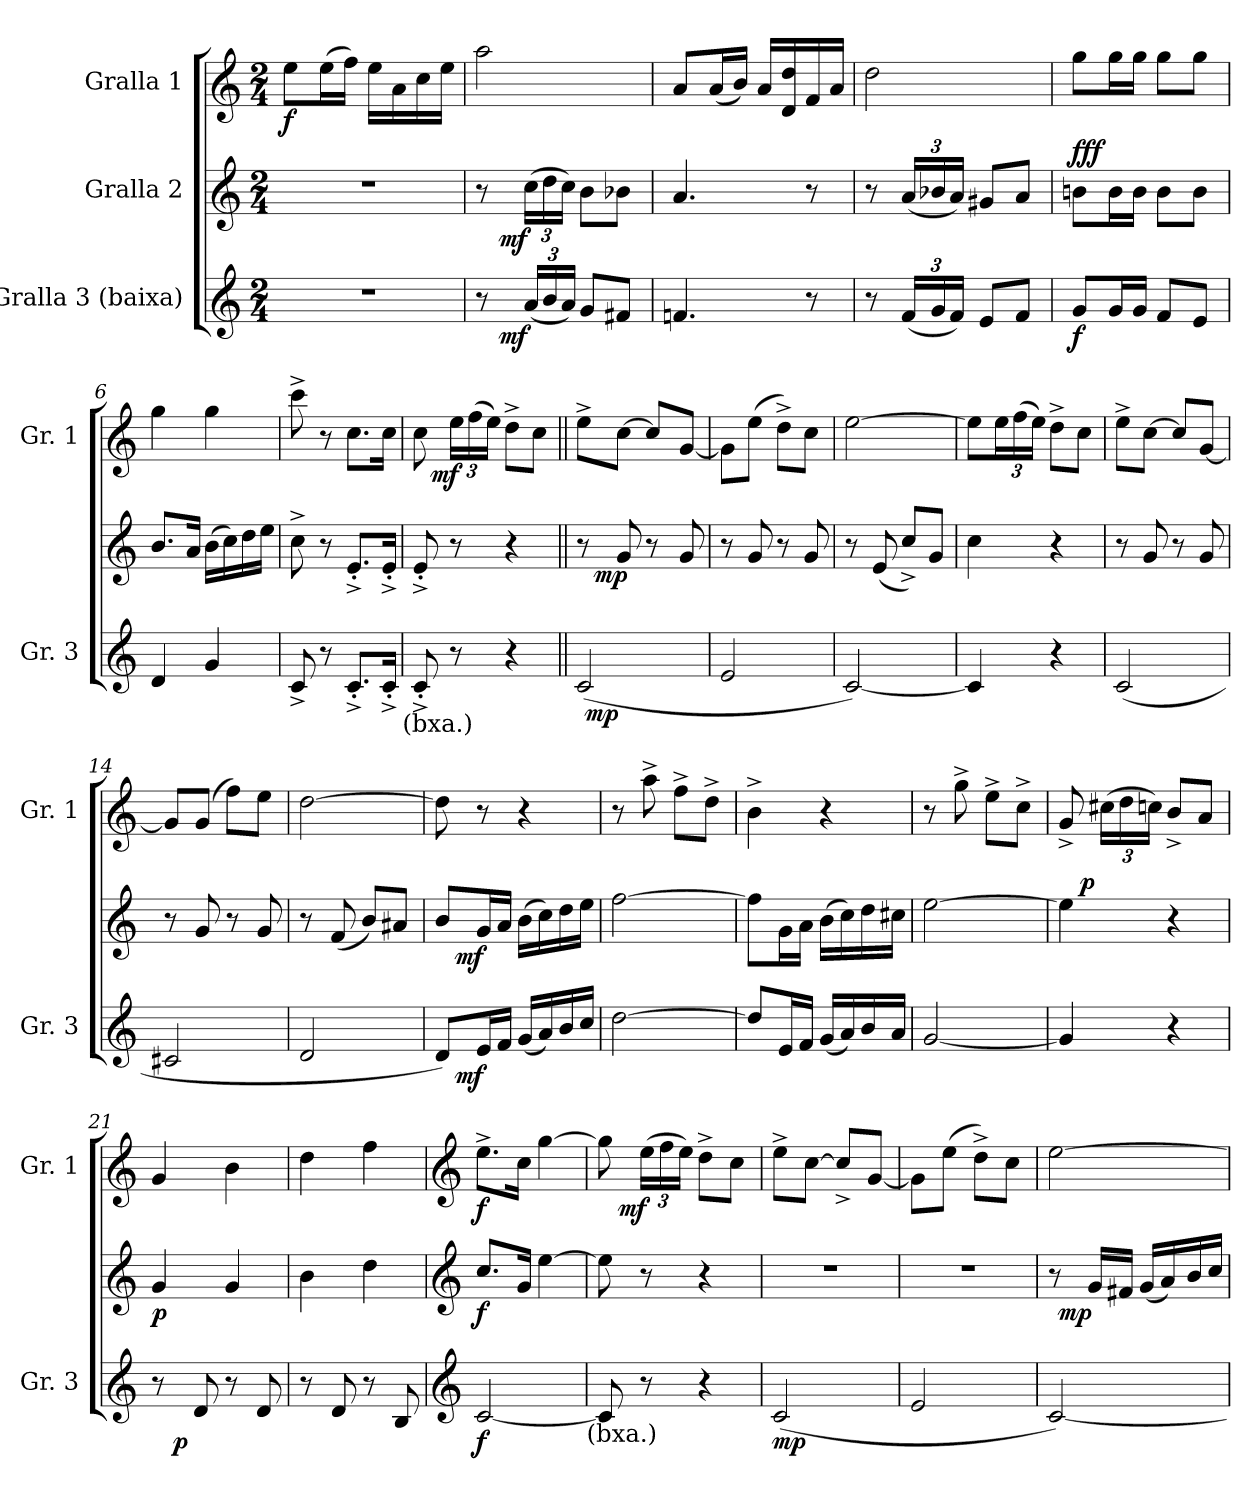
**kern	**dynam	**kern	**dynam	**kern	**dynam
*part3	*part3	*part2	*part2	*part1	*part1
*staff3	*staff3	*staff2	*staff2	*staff1	*staff1
*I"Gralla 3 (baixa)	*	*I"Gralla 2	*	*I"Gralla 1	*
*I'Gr. 3	*	*	*	*I'Gr. 1	*
*clefG2	*	*clefG2	*	*clefG2	*
*k[]	*	*k[]	*	*k[]	*
*M2/4	*	*M2/4	*	*M2/4	*
*MM80	*	*MM80	*	*MM80	*
=1	=1	=1	=1	=1	=1
!	!	!	!	!	!LO:DY:b
2r	.	2r	.	8ee\L	f
.	.	.	.	(>16ee\L	.
.	.	.	.	16ff\JJ)	.
.	.	.	.	16ee\LL	.
.	.	.	.	16a\	.
.	.	.	.	16cc\	.
.	.	.	.	16ee\JJ	.
=2	=2	=2	=2	=2	=2
*^	*	*^	*	*	*
8r	16ryy	.	8r	16ryy	.	2aa\	.
!	!	!LO:DY:b	!	!	!LO:DY:b	!	!
.	4..ryy	mf	.	4..ryy	mf	.	.
*Xbrackettup	*	*	*Xbrackettup	*	*	*	*
(<24a/LL	.	.	(>24cc\LL	.	.	.	.
24b/	.	.	24dd\	.	.	.	.
24a/JJ)	.	.	24cc\JJ)	.	.	.	.
8g/L	.	.	8b\L	.	.	.	.
8f#X/J	.	.	8b-X\J	.	.	.	.
*v	*v	*	*	*	*	*	*
*	*	*v	*v	*	*	*
=3	=3	=3	=3	=3	=3
4.fn/	.	4.a/	.	8a/L	.
.	.	.	.	(<16a/L	.
.	.	.	.	16b/JJ)	.
.	.	.	.	16a/LL	.
.	.	.	.	16d/ 16dd/	.
8r	.	8r	.	16f/	.
.	.	.	.	16a/JJ	.
=4	=4	=4	=4	=4	=4
8r	.	8r	.	2dd\	.
(<24f/LL	.	(<24a/LL	.	.	.
24g/	.	24b-X/	.	.	.
24f/JJ)	.	24a/JJ)	.	.	.
8e/L	.	8g#X/L	.	.	.
8f/J	.	8a/J	.	.	.
=5	=5	=5	=5	=5	=5
!	!LO:DY:b	!	!LO:DY:a	!	!
!	!	!	!LO:DY:n=1:b	!	!
8g/L	f	8bn\L	ff f	8gg\L	.
16g/L	.	16b\L	.	16gg\L	.
16g/JJ	.	16b\JJ	.	16gg\JJ	.
8f/L	.	8b\L	.	8gg\L	.
8e/J	.	8b\J	.	8gg\J	.
=6	=6	=6	=6	=6	=6
4d/	.	8.b/L	.	4gg\	.
.	.	16a/Jk	.	.	.
4g/	.	(>16b\LL	.	4gg\	.
.	.	16cc\)	.	.	.
.	.	16dd\	.	.	.
.	.	16ee\JJ	.	.	.
!!LO:LB:g=z
=7	=7	=7	=7	=7	=7
8c^/	.	8cc^\	.	8ccc^\	.
8r	.	8r	.	8r	.
8.c'^/L	.	8.e'^/L	.	8.cc\L	.
16c'^/Jk	.	16e'^/Jk	.	16cc\Jk	.
!LO:TX:b:t=(bxa.)	!	!	!	!	!
=8	=8	=8	=8	=8	=8
*	*	*	*	*^	*
8c'^/	.	8e'^/	.	8cc\	16ryy	.
!	!	!	!	!	!	!LO:DY:b
.	.	.	.	.	4..ryy	mf
*	*	*	*	*Xbrackettup	*	*
8r	.	8r	.	24ee\LL	.	.
.	.	.	.	(>24ff\	.	.
.	.	.	.	24ee\JJ)	.	.
4r	.	4r	.	8dd^\L	.	.
.	.	.	.	8cc\J	.	.
*	*	*	*	*v	*v	*
=9||	=9||	=9||	=9||	=9||	=9||
*^	*	*^	*	*	*
(<2c/	48ryy	.	8r	24ryy	.	8ee^\L	.
!	!	!LO:DY:b	!	!	!	!	!
.	3ryy	mp	.	.	.	.	.
!	!	!	!	!	!LO:DY:b	!	!
.	.	.	.	3ryy	mp	.	.
.	.	.	8g/	.	.	[8cc\J	.
.	.	.	8r	.	.	8cc/L]	.
.	12..ryy	.	.	.	.	.	.
.	.	.	8g/	12.ryy	.	[8g/J	.
*v	*v	*	*	*	*	*	*
*	*	*v	*v	*	*	*
=10	=10	=10	=10	=10	=10
2e/	.	8r	.	8g\L]	.
.	.	8g/	.	(>8ee\J	.
.	.	8r	.	8dd^\L)	.
.	.	8g/	.	8cc\J	.
=11	=11	=11	=11	=11	=11
[2c/)	.	8r	.	[2ee\	.
.	.	(<8e/	.	.	.
.	.	8cc^/L)	.	.	.
.	.	8g/J	.	.	.
=12	=12	=12	=12	=12	=12
4c/]	.	4cc\	.	8ee\L]	.
.	.	.	.	24ee\L	.
.	.	.	.	(>24ff\	.
.	.	.	.	24ee\JJ)	.
4r	.	4r	.	8dd^\L	.
.	.	.	.	8cc\J	.
=13	=13	=13	=13	=13	=13
(>2c/	.	8r	.	8ee^\L	.
.	.	8g/	.	[8cc\J	.
.	.	8r	.	8cc/L]	.
.	.	8g/	.	[8g/J	.
=14	=14	=14	=14	=14	=14
2c#X/	.	8r	.	8g/L]	.
.	.	8g/	.	(>8g/J	.
.	.	8r	.	8ff\L)	.
.	.	8g/	.	8ee\J	.
!!LO:LB:g=z
=15	=15	=15	=15	=15	=15
2d/	.	8r	.	[2dd\	.
.	.	(<8f/	.	.	.
.	.	8b/L)	.	.	.
.	.	8a#X/J	.	.	.
=16	=16	=16	=16	=16	=16
*^	*	*^	*	*	*
8d/L)	16ryy	.	8b/L	16ryy	.	8dd\]	.
!	!	!LO:DY:b	!	!	!LO:DY:b	!	!
.	4..ryy	mf	.	4..ryy	mf	.	.
16e/L	.	.	16g/L	.	.	8r	.
16f/JJ	.	.	16a/JJ	.	.	.	.
(<16g/LL	.	.	(>16b\LL	.	.	4r	.
16a/)	.	.	16cc\)	.	.	.	.
16b/	.	.	16dd\	.	.	.	.
16cc/JJ	.	.	16ee\JJ	.	.	.	.
*v	*v	*	*	*	*	*	*
*	*	*v	*v	*	*	*
=17	=17	=17	=17	=17	=17
[2dd\	.	[2ff\	.	8r	.
.	.	.	.	8aa^\	.
.	.	.	.	8ff^\L	.
.	.	.	.	8dd^\J	.
=18	=18	=18	=18	=18	=18
8dd/L]	.	8ff\L]	.	4b^\	.
16e/L	.	16g\L	.	.	.
16f/JJ	.	16a\JJ	.	.	.
(<16g/LL	.	(>16b\LL	.	4r	.
16a/)	.	16cc\)	.	.	.
16b/	.	16dd\	.	.	.
16a/JJ	.	16cc#X\JJ	.	.	.
=19	=19	=19	=19	=19	=19
[2g/	.	[2ee\	.	8r	.
.	.	.	.	8gg^\	.
.	.	.	.	8ee^\L	.
.	.	.	.	8cc^\J	.
=20	=20	=20	=20	=20	=20
*	*	*^	*	*	*
4g/]	.	4ee\]	16ryy	.	8g^/	.
!	!	!	!	!LO:DY:a	!	!
.	.	.	4..ryy	p	.	.
.	.	.	.	.	(>24cc#X\LL	.
.	.	.	.	.	24dd\	.
.	.	.	.	.	24ccn\JJ)	.
4r	.	4r	.	.	8b^/L	.
.	.	.	.	.	8a/J	.
=21	=21	=21	=21	=21	=21	=21
!	!	!	!	!LO:DY:b	!	!
*^	*	*v	*v	*	*	*
8r	16ryy	.	4g/	p	4g/	.
!	!	!LO:DY:b	!	!	!	!
.	4..ryy	p	.	.	.	.
8d/	.	.	.	.	.	.
8r	.	.	4g/	.	4b\	.
8d/	.	.	.	.	.	.
*v	*v	*	*	*	*	*
=22	=22	=22	=22	=22	=22
8r	.	4b\	.	4dd\	.
8d/	.	.	.	.	.
8r	.	4dd\	.	4ff\	.
8B/	.	.	.	.	.
!!LO:PB:g=z
=23	=23	=23	=23	=23	=23
*clefG2	*	*clefG2	*	*clefG2	*
!	!LO:DY:b	!	!LO:DY:b	!	!LO:DY:b
[2c/	f	8.cc/L	f	8.ee^\L	f
.	.	16g/Jk	.	16cc\Jk	.
.	.	[4ee\	.	[4gg\	.
!LO:TX:b:t=(bxa.)	!	!	!	!	!
=24	=24	=24	=24	=24	=24
*	*	*	*	*^	*
8c/]	.	8ee\]	.	8gg\]	16ryy	.
!	!	!	!	!	!	!LO:DY:b
.	.	.	.	.	4..ryy	mf
8r	.	8r	.	(>24ee\LL	.	.
.	.	.	.	24ff\	.	.
.	.	.	.	24ee\JJ)	.	.
4r	.	4r	.	8dd^\L	.	.
.	.	.	.	8cc\J	.	.
=25	=25	=25	=25	=25	=25	=25
!	!LO:DY:b	!	!	!	!	!
*	*	*	*	*v	*v	*
(<2c/	mp	2r	.	8ee^\L	.
.	.	.	.	[8cc\J	.
.	.	.	.	8cc^/L]	.
.	.	.	.	[8g/J	.
=26	=26	=26	=26	=26	=26
2e/	.	2r	.	8g\L]	.
.	.	.	.	(>8ee\J	.
.	.	.	.	8dd^\L)	.
.	.	.	.	8cc\J	.
=27	=27	=27	=27	=27	=27
*	*	*^	*	*	*
[2c/)	.	8r	48ryy	.	[2ee\	.
!	!	!	!	!LO:DY:b	!	!
.	.	.	3ryy	mp	.	.
.	.	16g/LL	.	.	.	.
.	.	16f#X/JJ	.	.	.	.
.	.	(<16g/LL	.	.	.	.
.	.	16a/)	.	.	.	.
.	.	.	12..ryy	.	.	.
.	.	16b/	.	.	.	.
.	.	16cc/JJ	.	.	.	.
*	*	*v	*v	*	*	*
=	=	=	=	=	=
*-	*-	*-	*-	*-	*-
